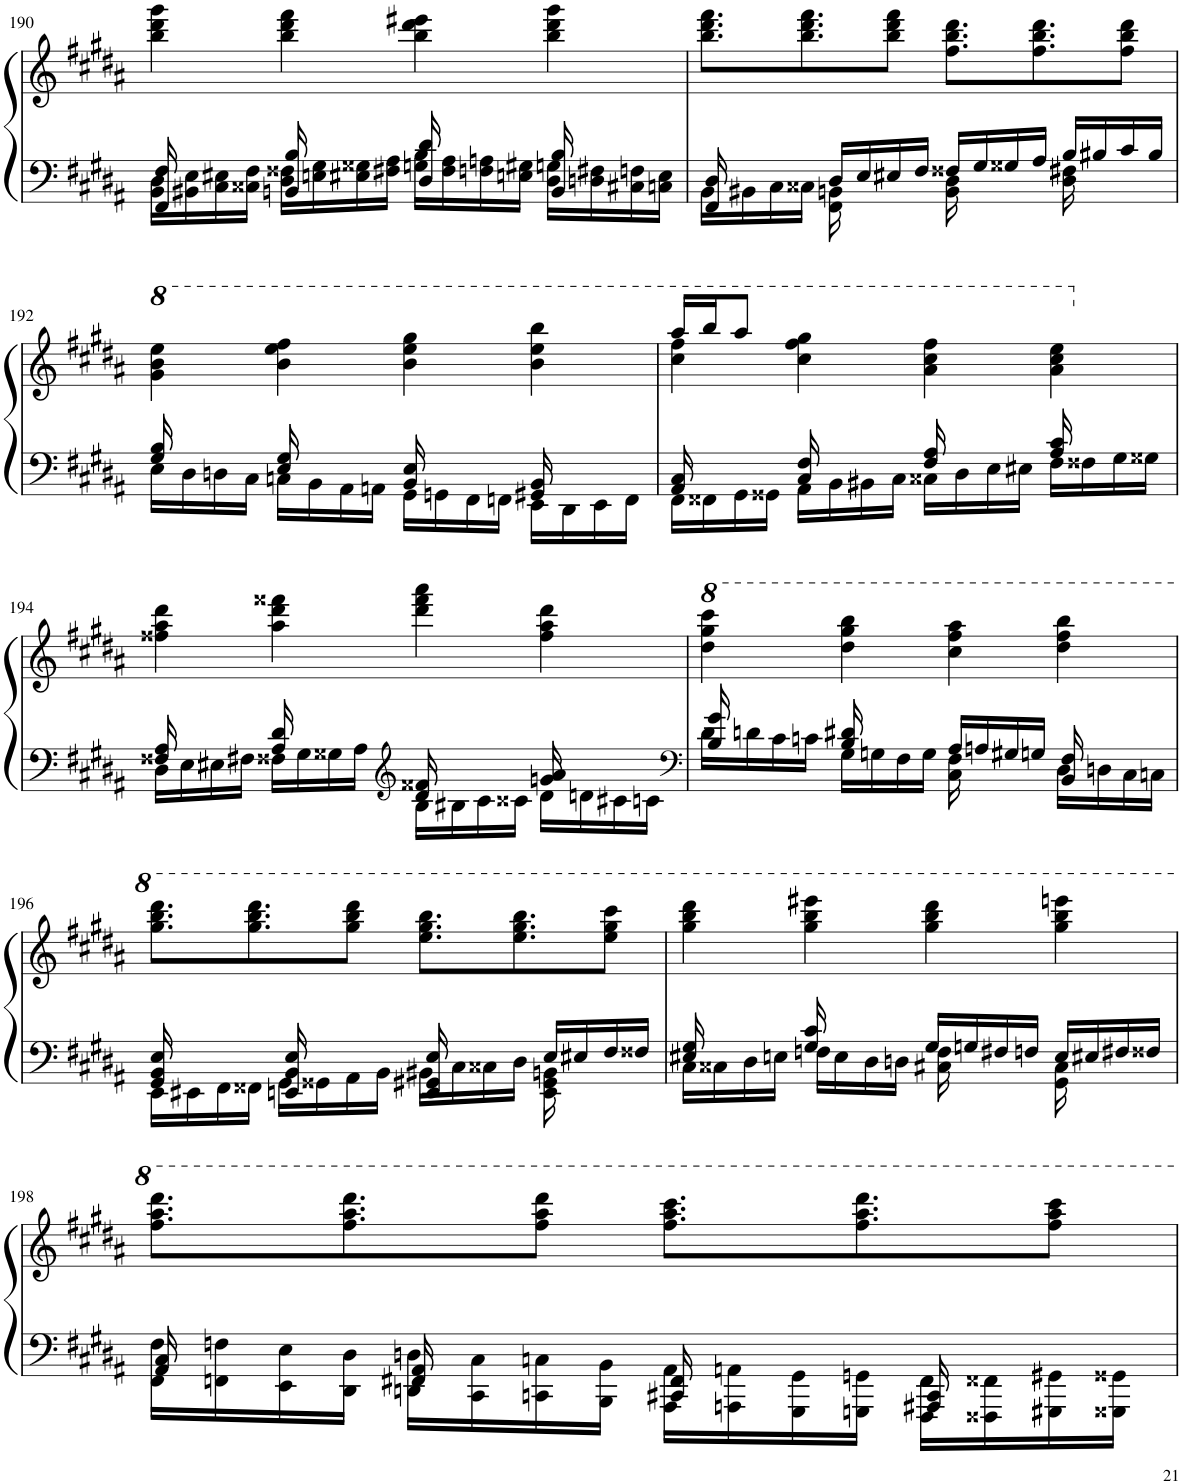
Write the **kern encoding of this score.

**kern	**kern
*part1	*part1
*staff2	*staff1
*I"Piano	*
*I'Pno.	*
!!LO:PB:g=z
*clefF4	*clefG2
*k[f#c#g#d#a#]	*k[f#c#g#d#a#]
*M4/4	*M4/4
=190	=190
*^	*
16BB\ 16D#\LL	16FF#/ 16F#/	4bb\ 4ddd#\ 4ggg#\
16BB#X\ 16E\	8.ryy	.
16C#\ 16E#X\	.	.
16C##X\ 16F#\JJ	.	.
16D#\ 16F##X\LL	16BBn/ 16B/	4bb\ 4ddd#\ 4fff#\
16En\ 16G#\	8.ryy	.
16E#X\ 16G##X\	.	.
16F#X\ 16A#\JJ	.	.
16Gn\ 16B\LL	16D#/ 16d#/	4bb\ 4ddd#\ 4eee#X\
16F#\ 16A#\	8.ryy	.
16Fn\ 16An\	.	.
16En\ 16G#X\JJ	.	.
16D#\ 16Gn\LL	16BB/ 16B/	4bb\ 4ddd#\ 4ggg#\
16Dn\ 16F#X\	8.ryy	.
16C#X\ 16Fn\	.	.
16Cn\ 16E\JJ	.	.
=191	=191	=191
16BB\LL	16FF#/ 16D#/	8.bb\ 8.ddd#\ 8.fff#\L
16BB#X\	8.ryy	.
16C#\	.	.
16C##X\JJ	.	8.bb\ 8.ddd#\ 8.fff#\
16D#/LL	16FF#\ 16BBn\	.
16E/	8.ryy	.
16E#X/	.	8bb\ 8ddd#\ 8fff#\J
16F#/JJ	.	.
16F##X/LL	16BB\ 16D#\	8.ff#\ 8.bb\ 8.ddd#\L
16G#/	8.ryy	.
16G##X/	.	.
16A#/JJ	.	8.ff#\ 8.bb\ 8.ddd#\
16B/LL	16D#\ 16F#X\	.
16B#X/	8.ryy	.
16c#/	.	8ff#\ 8bb\ 8ddd#\J
16B#/JJ	.	.
!!LO:LB:g=z
=192	=192	=192
*	*	*8va
16E\LL	16G#/ 16B/	4gg#\ 4bb\ 4eee\
16D#\	8.ryy	.
16Dn\	.	.
16C#\JJ	.	.
16Cn\LL	16E/ 16G#/	4bb\ 4eee\ 4fff#\
16BB\	8.ryy	.
16AA#\	.	.
16AAn\JJ	.	.
16GG#\LL	16BB/ 16E/	4bb\ 4eee\ 4ggg#\
16GGn\	8.ryy	.
16FF#\	.	.
16FFn\JJ	.	.
16EE\LL	16GG#X/ 16BB/	4bb\ 4eee\ 4bbb\
16DD#\	8.ryy	.
16EE\	.	.
16FF\JJ	.	.
=193	=193	=193
*	*	*^
16FF#\LL	16AA#/ 16C#/	16aaa#/LL	4ccc#\ 4fff#\
16FF##X\	8.ryy	16bbb/J	.
16GG#\	.	8aaa#/J	.
16GG##X\JJ	.	.	.
16AA#\LL	16C#/ 16F#/	4ccc#\ 4fff#\ 4ggg#\	2.ryy
16BB\	8.ryy	.	.
16BB#X\	.	.	.
16C#\JJ	.	.	.
16C##X\LL	16F#/ 16A#/	4aa#\ 4ccc#\ 4fff#\	.
16D#\	8.ryy	.	.
16E\	.	.	.
16E#X\JJ	.	.	.
16F#\LL	16A#/ 16c#/	4aa#\ 4ccc#\ 4eee\	.
16F##X\	8.ryy	.	.
16G#\	.	.	.
16G##X\JJ	.	.	.
*	*	*v	*v
!!LO:LB:g=z
=194	=194	=194
*	*	*X8va
16D#\LL	16F##X/ 16A#/	4ff##X\ 4aa#\ 4ddd#\
16E\	8.ryy	.
16E#X\	.	.
16F#X\JJ	.	.
16F##X\LL	16A#/ 16d#/	4aa#\ 4ddd#\ 4fff##X\
16G#\	8.ryy	.
16G##X\	.	.
16A#\JJ	.	.
*clefG2	*	*
16B\LL	16d#/ 16f##X/	4ddd#\ 4fff##\ 4aaa#\
16B#X\	8.ryy	.
16c#\	.	.
16c##X\JJ	.	.
16d#\LL	16gn/ 16a#/	4ff##\ 4aa#\ 4ddd#\
16dn\	8.ryy	.
16c#X\	.	.
16cn\JJ	.	.
=195	=195	=195
*clefF4	*	*
16d#\LL	16B/ 16g#/	4ddd#\ 4ggg#\ 4cccc#\
16dn\	8.ryy	.
16c#\	.	.
16cn\JJ	.	.
16G#\LL	16B/ 16d#X/	4ddd#\ 4ggg#\ 4bbb\
16Gn\	8.ryy	.
16F#\	.	.
16G\JJ	.	.
16A#/LL	16C#\ 16F#\	4ccc#\ 4fff#\ 4aaa#\
16An/	8.ryy	.
16G#X/	.	.
16Gn/JJ	.	.
16D#\LL	16BB/ 16F#/	4ddd#\ 4fff#\ 4bbb\
16Dn\	8.ryy	.
16C#\	.	.
16Cn\JJ	.	.
!!LO:LB:g=z
=196	=196	=196
16EE\LL	16GG#/ 16BB/ 16E/	8.ggg#\ 8.bbb\ 8.dddd#\L
16EE#X\	8.ryy	.
16FF#\	.	.
16FF##X\JJ	.	8.ggg#\ 8.bbb\ 8.dddd#\
16GG#\LL	16EEn/ 16BB/ 16E/	.
16GG##X\	8.ryy	.
16AA#\	.	8ggg#\ 8bbb\ 8dddd#\J
16BB\JJ	.	.
16BB#X\LL	16EE/ 16GG#X/ 16E/	8.eee\ 8.ggg#\ 8.bbb\L
16C#\	8.ryy	.
16C##X\	.	.
16D#\JJ	.	8.eee\ 8.ggg#\ 8.bbb\
16E/LL	16EE\ 16GG#\ 16BBn\	.
16E#X/	8.ryy	.
16F#/	.	8eee\ 8ggg#\ 8cccc#\J
16F##X/JJ	.	.
=197	=197	=197
16C#\LL	16E#X/ 16G#/	4ggg#\ 4bbb\ 4dddd#\
16C##X\	8.ryy	.
16D#\	.	.
16En\JJ	.	.
16Fn\LL	16G#/ 16c#/	4ggg#\ 4bbb\ 4eeee#X\
16E\	8.ryy	.
16D#\	.	.
16Dn\JJ	.	.
16G#/LL	16C#X\ 16F\	4ggg#\ 4bbb\ 4dddd#\
16Gn/	8.ryy	.
16F#X/	.	.
16Fn/JJ	.	.
16E/LL	16GG#\ 16C#\	4ggg#\ 4bbb\ 4eeeen\
16E#X/	8.ryy	.
16F#X/	.	.
16F##X/JJ	.	.
!!LO:LB:g=z
=198	=198	=198
16FF#\ 16F#\LL	16AA#/ 16C#/	8.fff#\ 8.aaa#\ 8.dddd#\L
16FFn\ 16Fn\	8.ryy	.
16EE\ 16E\	.	.
16DD#\ 16D#\JJ	.	8.fff#\ 8.aaa#\ 8.dddd#\
16DDn\ 16Dn\LL	16FF#X/ 16AA#/	.
16CC#\ 16C#\	8.ryy	.
16CCn\ 16Cn\	.	8fff#\ 8aaa#\ 8dddd#\J
16BBB\ 16BB\JJ	.	.
16AAA#\ 16AA#\LL	16CC#X/ 16FF#/	8.fff#\ 8.aaa#\ 8.cccc#\L
16AAAn\ 16AAn\	8.ryy	.
16GGG#\ 16GG#\	.	.
16GGGn\ 16GGn\JJ	.	8.fff#\ 8.aaa#\ 8.dddd#\
16FFF#\ 16FF#\LL	16AAA#X/ 16CC#/	.
16FFF##X\ 16FF##X\	8.ryy	.
16GGG#X\ 16GG#X\	.	8fff#\ 8aaa#\ 8cccc#\J
16GGG##X\ 16GG##X\JJ	.	.
*v	*v	*
=	=
*-	*-
